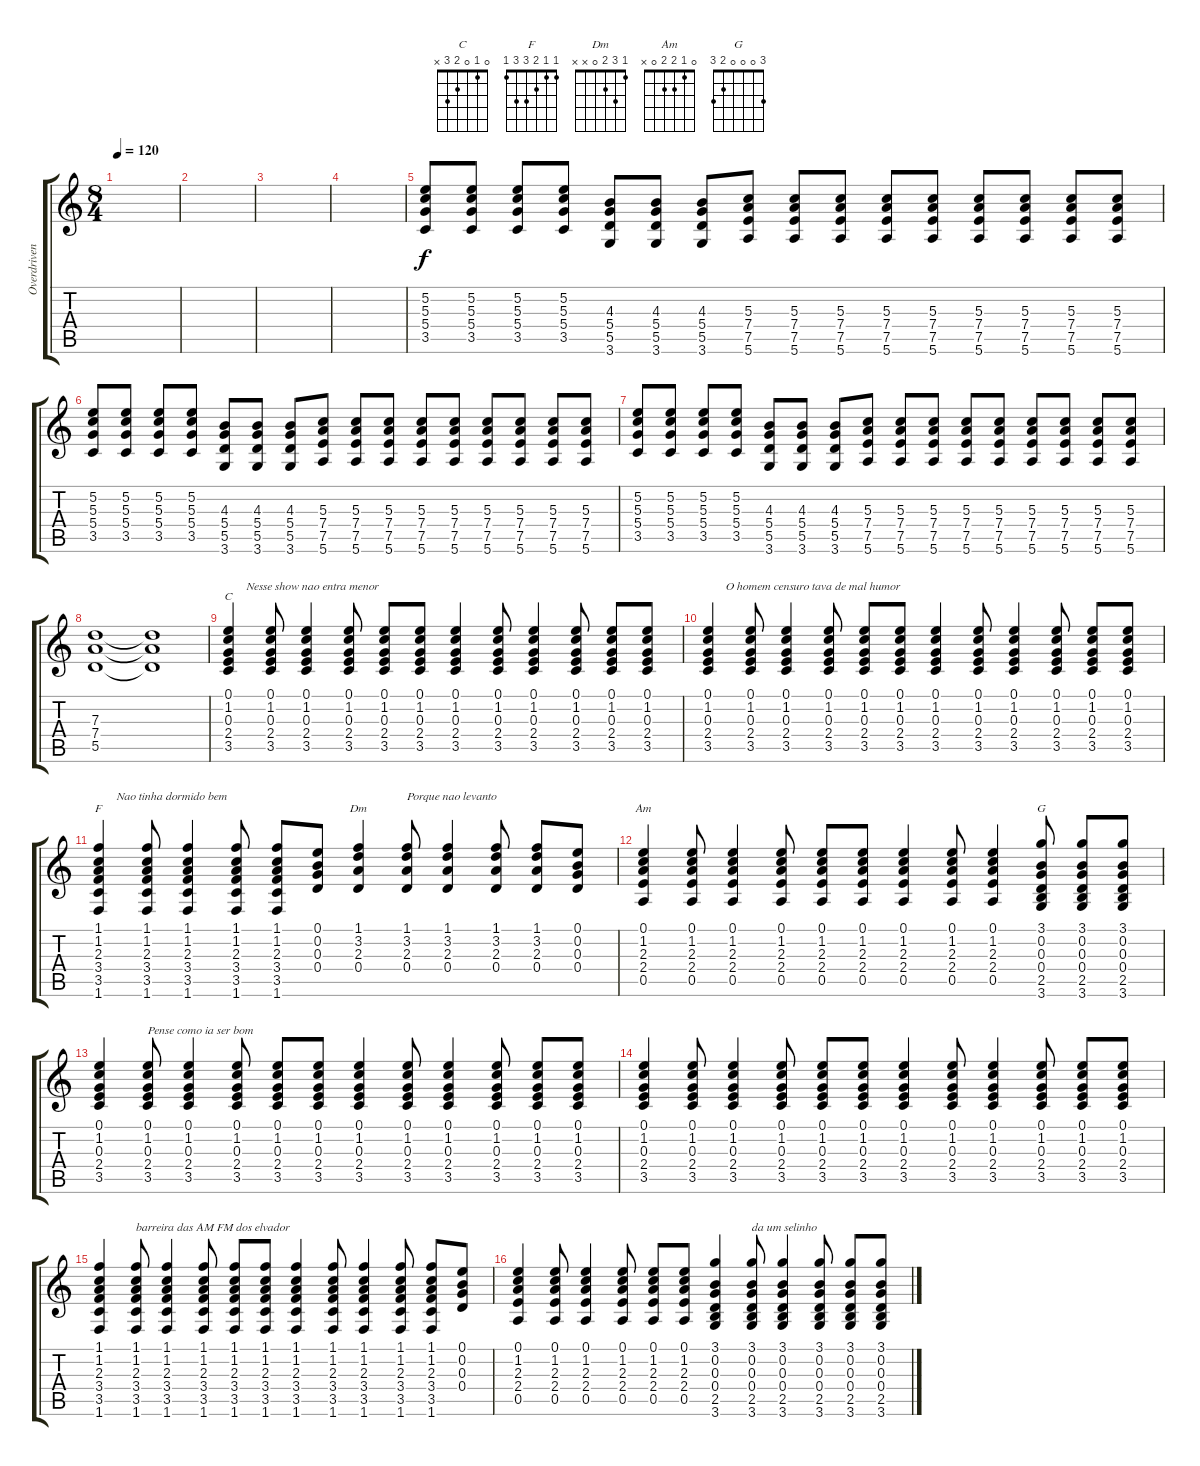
\track ("Overdriven 1" "Overdriven") {instrument overdrivenguitar}
\staff {score tabs}
\tuning (E4 B3 G3 D3 A2 E2) {hide}
\chord ("C" 0 1 0 2 3 x)
\chord ("F" 1 1 2 3 3 1)
\chord ("Dm" 1 3 2 0 x x)
\chord ("Am" 0 1 2 2 0 x)
\chord ("G" 3 0 0 0 2 3)
\ts (8 4)
\tempo 120
\clef g2
\ks c
|
|
|
|
(5.2 5.3 5.4 3.5).8 (5.2 5.3 5.4 3.5).8 (5.2 5.3 5.4 3.5).8 (5.2 5.3 5.4 3.5).8 (4.3 5.4 5.5 3.6).8 (4.3 5.4 5.5 3.6).8 (4.3 5.4 5.5 3.6).8 (5.3 7.4 7.5 5.6).8 (5.3 7.4 7.5 5.6).8 (5.3 7.4 7.5 5.6).8 (5.3 7.4 7.5 5.6).8 (5.3 7.4 7.5 5.6).8 (5.3 7.4 7.5 5.6).8 (5.3 7.4 7.5 5.6).8 (5.3 7.4 7.5 5.6).8 (5.3 7.4 7.5 5.6).8 |
(5.2 5.3 5.4 3.5).8 (5.2 5.3 5.4 3.5).8 (5.2 5.3 5.4 3.5).8 (5.2 5.3 5.4 3.5).8 (4.3 5.4 5.5 3.6).8 (4.3 5.4 5.5 3.6).8 (4.3 5.4 5.5 3.6).8 (5.3 7.4 7.5 5.6).8 (5.3 7.4 7.5 5.6).8 (5.3 7.4 7.5 5.6).8 (5.3 7.4 7.5 5.6).8 (5.3 7.4 7.5 5.6).8 (5.3 7.4 7.5 5.6).8 (5.3 7.4 7.5 5.6).8 (5.3 7.4 7.5 5.6).8 (5.3 7.4 7.5 5.6).8 |
(5.2 5.3 5.4 3.5).8 (5.2 5.3 5.4 3.5).8 (5.2 5.3 5.4 3.5).8 (5.2 5.3 5.4 3.5).8 (4.3 5.4 5.5 3.6).8 (4.3 5.4 5.5 3.6).8 (4.3 5.4 5.5 3.6).8 (5.3 7.4 7.5 5.6).8 (5.3 7.4 7.5 5.6).8 (5.3 7.4 7.5 5.6).8 (5.3 7.4 7.5 5.6).8 (5.3 7.4 7.5 5.6).8 (5.3 7.4 7.5 5.6).8 (5.3 7.4 7.5 5.6).8 (5.3 7.4 7.5 5.6).8 (5.3 7.4 7.5 5.6).8 |
(7.3 7.4 5.5).1 (7.3{t} 7.4{t} 5.5{t}).1 |
(0.1 1.2 0.3 2.4 3.5).4{ch "C" txt "      Nesse show nao entra menor "} (0.1 1.2 0.3 2.4 3.5).8 (0.1 1.2 0.3 2.4 3.5).4 (0.1 1.2 0.3 2.4 3.5).8 (0.1 1.2 0.3 2.4 3.5).8 (0.1 1.2 0.3 2.4 3.5).8 (0.1 1.2 0.3 2.4 3.5).4 (0.1 1.2 0.3 2.4 3.5).8 (0.1 1.2 0.3 2.4 3.5).4 (0.1 1.2 0.3 2.4 3.5).8 (0.1 1.2 0.3 2.4 3.5).8 (0.1 1.2 0.3 2.4 3.5).8 |
(0.1 1.2 0.3 2.4 3.5).4{txt "      O homem censuro tava de mal humor"} (0.1 1.2 0.3 2.4 3.5).8 (0.1 1.2 0.3 2.4 3.5).4 (0.1 1.2 0.3 2.4 3.5).8 (0.1 1.2 0.3 2.4 3.5).8 (0.1 1.2 0.3 2.4 3.5).8 (0.1 1.2 0.3 2.4 3.5).4 (0.1 1.2 0.3 2.4 3.5).8 (0.1 1.2 0.3 2.4 3.5).4 (0.1 1.2 0.3 2.4 3.5).8 (0.1 1.2 0.3 2.4 3.5).8 (0.1 1.2 0.3 2.4 3.5).8 |
(1.1 1.2 2.3 3.4 3.5 1.6).4{ch "F" txt "      Nao tinha dormido bem "} (1.1 1.2 2.3 3.4 3.5 1.6).8 (1.1 1.2 2.3 3.4 3.5 1.6).4 (1.1 1.2 2.3 3.4 3.5 1.6).8 (1.1 1.2 2.3 3.4 3.5 1.6).8 (0.1 0.2 0.3 0.4).8 (1.1 3.2 2.3 0.4).4{ch "Dm"} (1.1 3.2 2.3 0.4).8{txt "Porque nao levanto"} (1.1 3.2 2.3 0.4).4 (1.1 3.2 2.3 0.4).8 (1.1 3.2 2.3 0.4).8 (0.1 0.2 0.3 0.4).8 |
(0.1 1.2 2.3 2.4 0.5).4{ch "Am"} (0.1 1.2 2.3 2.4 0.5).8 (0.1 1.2 2.3 2.4 0.5).4 (0.1 1.2 2.3 2.4 0.5).8 (0.1 1.2 2.3 2.4 0.5).8 (0.1 1.2 2.3 2.4 0.5).8 (0.1 1.2 2.3 2.4 0.5).4 (0.1 1.2 2.3 2.4 0.5).8 (0.1 1.2 2.3 2.4 0.5).4 (3.1 0.2 0.3 0.4 2.5 3.6).8{ch "G"} (3.1 0.2 0.3 0.4 2.5 3.6).8 (3.1 0.2 0.3 0.4 2.5 3.6).8 |
(0.1 1.2 0.3 2.4 3.5).4 (0.1 1.2 0.3 2.4 3.5).8{txt "Pense como ia ser bom"} (0.1 1.2 0.3 2.4 3.5).4 (0.1 1.2 0.3 2.4 3.5).8 (0.1 1.2 0.3 2.4 3.5).8 (0.1 1.2 0.3 2.4 3.5).8 (0.1 1.2 0.3 2.4 3.5).4 (0.1 1.2 0.3 2.4 3.5).8 (0.1 1.2 0.3 2.4 3.5).4 (0.1 1.2 0.3 2.4 3.5).8 (0.1 1.2 0.3 2.4 3.5).8 (0.1 1.2 0.3 2.4 3.5).8 |
(0.1 1.2 0.3 2.4 3.5).4 (0.1 1.2 0.3 2.4 3.5).8{txt ""} (0.1 1.2 0.3 2.4 3.5).4 (0.1 1.2 0.3 2.4 3.5).8 (0.1 1.2 0.3 2.4 3.5).8 (0.1 1.2 0.3 2.4 3.5).8 (0.1 1.2 0.3 2.4 3.5).4 (0.1 1.2 0.3 2.4 3.5).8 (0.1 1.2 0.3 2.4 3.5).4 (0.1 1.2 0.3 2.4 3.5).8 (0.1 1.2 0.3 2.4 3.5).8 (0.1 1.2 0.3 2.4 3.5).8 |
(1.1 1.2 2.3 3.4 3.5 1.6).4 (1.1 1.2 2.3 3.4 3.5 1.6).8{txt "barreira das AM FM dos elvador"} (1.1 1.2 2.3 3.4 3.5 1.6).4 (1.1 1.2 2.3 3.4 3.5 1.6).8 (1.1 1.2 2.3 3.4 3.5 1.6).8 (1.1 1.2 2.3 3.4 3.5 1.6).8 (1.1 1.2 2.3 3.4 3.5 1.6).4 (1.1 1.2 2.3 3.4 3.5 1.6).8 (1.1 1.2 2.3 3.4 3.5 1.6).4 (1.1 1.2 2.3 3.4 3.5 1.6).8 (1.1 1.2 2.3 3.4 3.5 1.6).8 (0.1 0.2 0.3 0.4).8 |
(0.1 1.2 2.3 2.4 0.5).4 (0.1 1.2 2.3 2.4 0.5).8{txt ""} (0.1 1.2 2.3 2.4 0.5).4 (0.1 1.2 2.3 2.4 0.5).8 (0.1 1.2 2.3 2.4 0.5).8 (0.1 1.2 2.3 2.4 0.5).8 (3.1 0.2 0.3 0.4 2.5 3.6).4 (3.1 0.2 0.3 0.4 2.5 3.6).8{txt "da um selinho"} (3.1 0.2 0.3 0.4 2.5 3.6).4 (3.1 0.2 0.3 0.4 2.5 3.6).8 (3.1 0.2 0.3 0.4 2.5 3.6).8 (3.1 0.2 0.3 0.4 2.5 3.6).8
